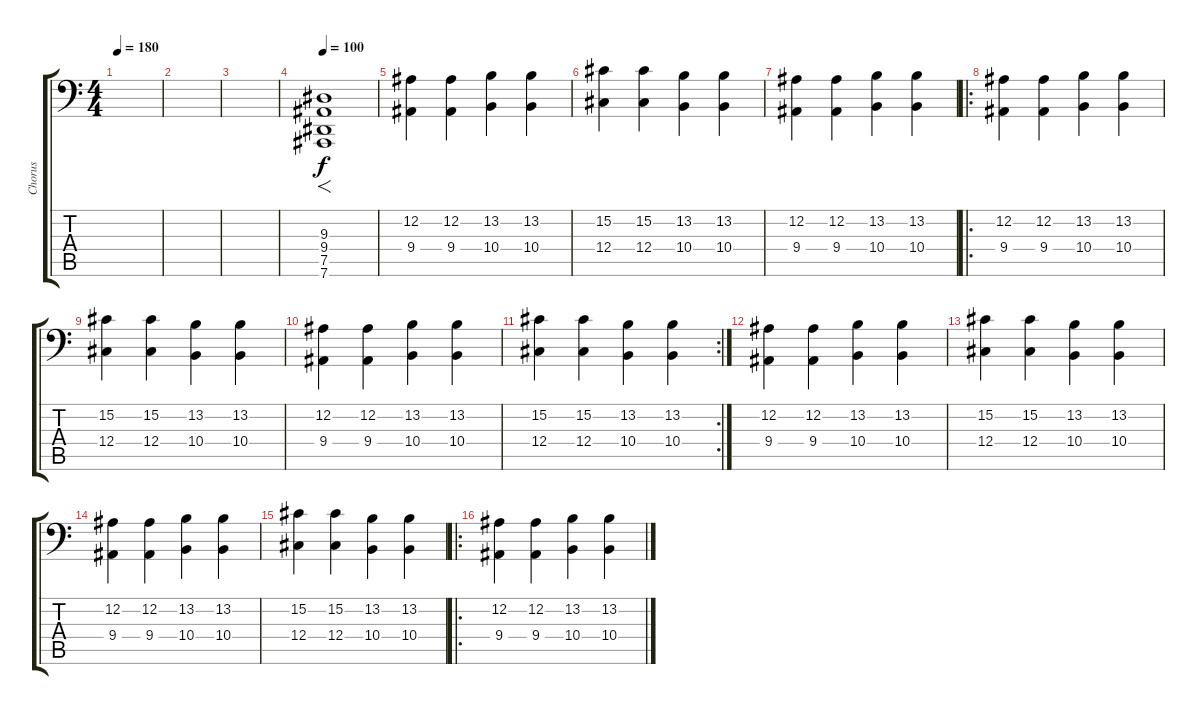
\track ("Chorus" "Chorus") {instrument pad4choir}
\staff {score tabs}
\tuning (Eb3 Bb2 Gb2 Db2 Ab1 Eb1) {hide}
\ts (4 4)
\tempo 180
\clef f4
\ks c
|
|
|
\tempo 100
(9.3 9.4 7.5 7.6).1{f} |
(12.2 9.4).4 (12.2 9.4).4 (13.2 10.4).4 (13.2 10.4).4 |
(15.2 12.4).4 (15.2 12.4).4 (13.2 10.4).4 (13.2 10.4).4 |
(12.2 9.4).4 (12.2 9.4).4 (13.2 10.4).4 (13.2 10.4).4 |
\ro
(12.2 9.4).4 (12.2 9.4).4 (13.2 10.4).4 (13.2 10.4).4 |
(15.2 12.4).4 (15.2 12.4).4 (13.2 10.4).4 (13.2 10.4).4 |
(12.2 9.4).4 (12.2 9.4).4 (13.2 10.4).4 (13.2 10.4).4 |
\rc 2
(15.2 12.4).4 (15.2 12.4).4 (13.2 10.4).4 (13.2 10.4).4 |
(12.2 9.4).4 (12.2 9.4).4 (13.2 10.4).4 (13.2 10.4).4 |
(15.2 12.4).4 (15.2 12.4).4 (13.2 10.4).4 (13.2 10.4).4 |
(12.2 9.4).4 (12.2 9.4).4 (13.2 10.4).4 (13.2 10.4).4 |
(15.2 12.4).4 (15.2 12.4).4 (13.2 10.4).4 (13.2 10.4).4 |
\ro
(12.2 9.4).4 (12.2 9.4).4 (13.2 10.4).4 (13.2 10.4).4
